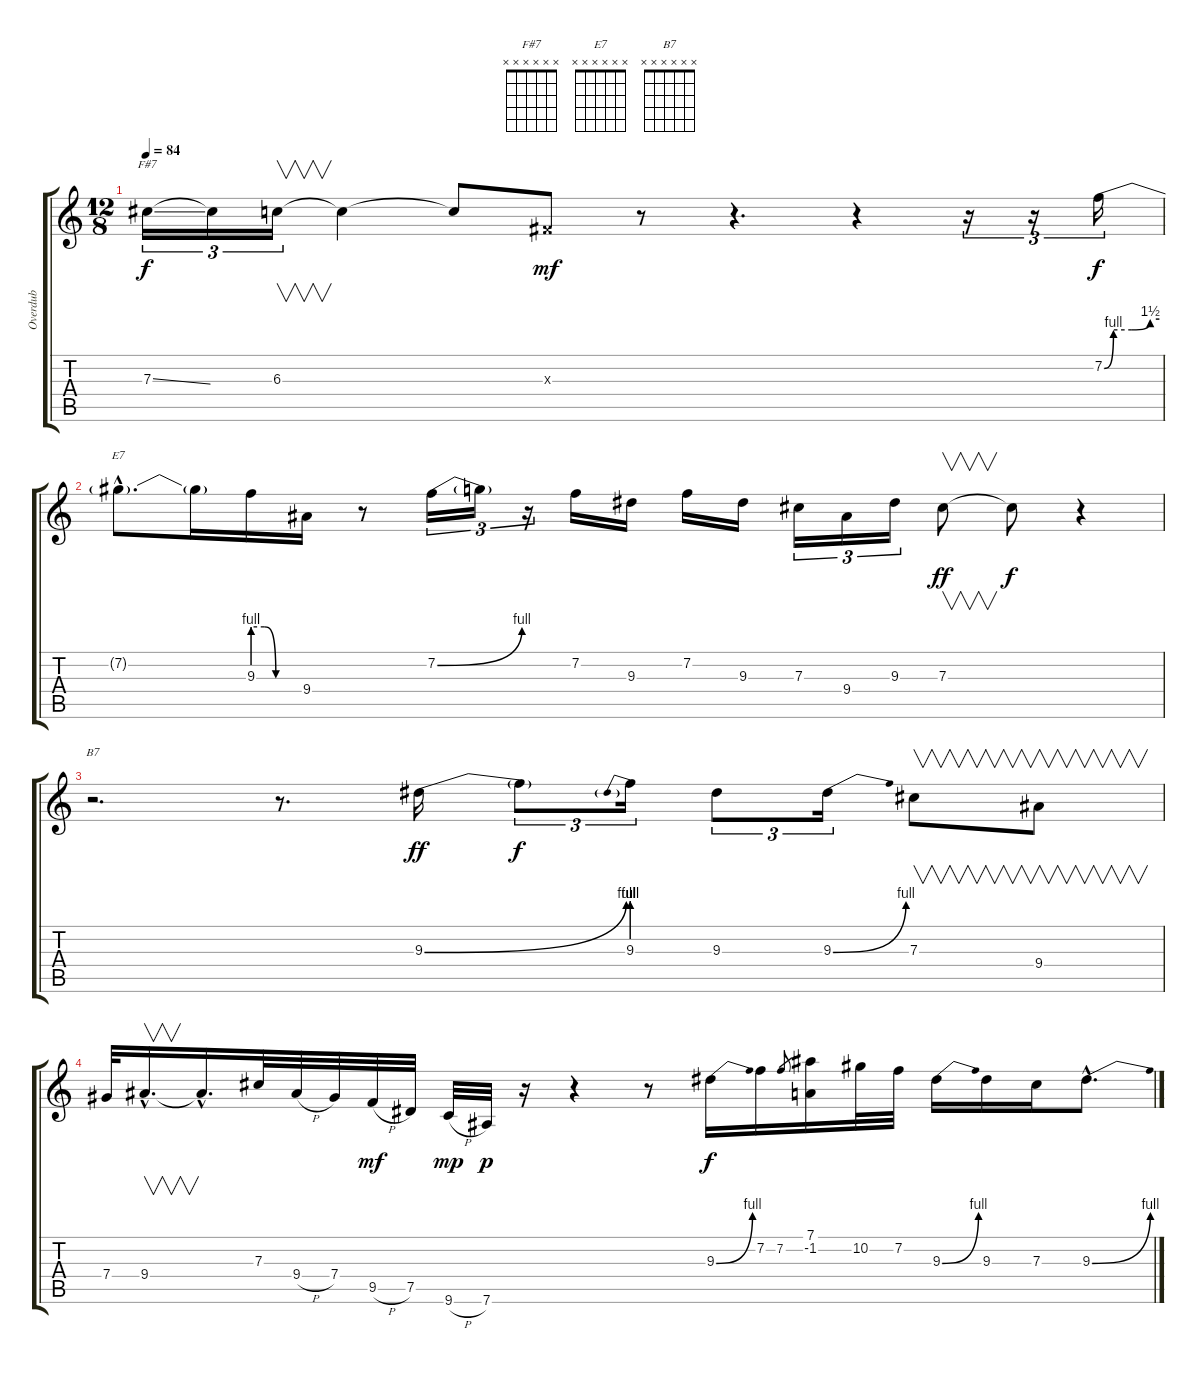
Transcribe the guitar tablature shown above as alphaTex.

\track ("Overdub" "Overdub") {instrument fretlessbass}
\staff {score tabs}
\tuning (Eb4 Bb3 Gb3 Db3 Ab2 Eb2) {hide}
\chord ("F#7" x x x x x x) {firstfret 0}
\chord ("E7" x x x x x x) {firstfret 0}
\chord ("B7" x x x x x x) {firstfret 0}
\ts (12 8)
\tempo 84
\clef g2
\ks c
7.3{ss}.16{tu (3 2) ch "F#7" dy f} 7.3{t}.16{tu (3 2)} 6.3.16{v tu (3 2)} 6.3{t}.4 6.3{t}.8 0.3{x}.8{dy mf} r.8 r.4{d} r.4 r.16{tu (3 2)} r.16{tu (3 2)} 7.2{be (custom 0 0 10 4 30 4 50 6 60 6)}.16{tu (3 2) dy f} |
7.2{hac t}.8{d ch "E7"} 7.2{t}.16 9.3{be (custom 0 4 15 4 30 0 60 0)}.16 9.4.16 r.8 7.2{be (bend 0 0 60 4)}.16{tu (3 2)} 7.2{t}.16{tu (3 2)} r.16{tu (3 2)} 7.2.16 9.3.16 7.2.16 9.3.16 7.3.16{tu (3 2)} 9.4.16{tu (3 2)} 9.3.16{tu (3 2)} 7.3.8{v dy ff} 7.3{t}.8{dy f} r.4 |
r.2{d ch "B7"} r.8{d} 9.3{be (bend 0 0 60 4)}.16{dy ff} 9.3{t}.8{tu (3 2) dy f} 9.3{be (prebend 0 4 60 4)}.16{tu (3 2)} 9.3.8{tu (3 2)} 9.3{be (bend 0 0 60 4)}.16{tu (3 2)} 7.3.8{v} 9.4.8{v} |
7.4.32 9.4{hac}.16{v d} 9.4{hac t}.16{d} 7.3.32 9.4{h}.32 7.4.32 9.5{h}.32{dy mf} 7.5.32 9.6{h}.32{dy mp} 7.6.32{dy p} r.16 r.4 r.8 9.3{be (bend 0 0 60 4)}.16{dy f} 7.2.16 7.2.8{gr} (7.1 -1.2).16 10.2.32 7.2.32 9.3{be (bend 0 0 60 4)}.16 9.3.16 7.3.16 9.3{be (bend 0 0 60 4) hac}.8{d}
